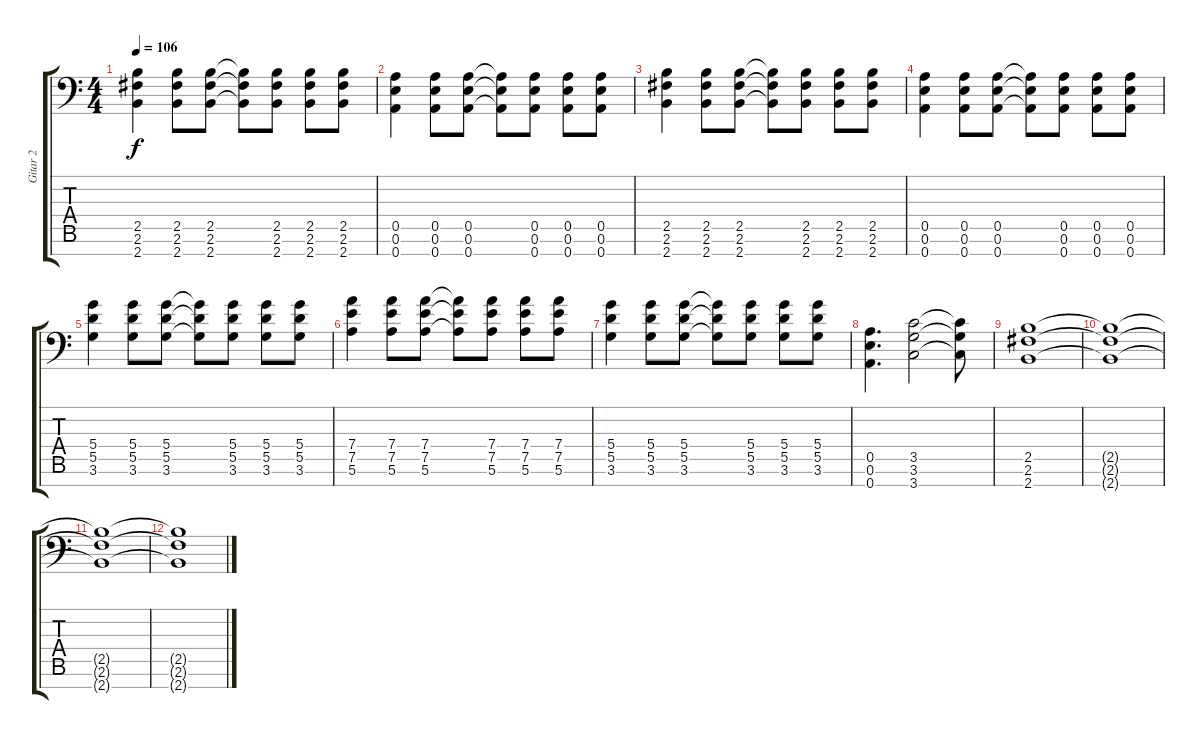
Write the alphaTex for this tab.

\track ("Gitar 2" "Gitar 2") {instrument distortionguitar}
\staff {score tabs}
\tuning (E4 B3 G3 D3 A2 E2 A1) {hide}
\ts (4 4)
\tempo 106
\clef f4
\ks c
(2.5 2.6 2.7).4{dy f} (2.5 2.6 2.7).8 (2.5 2.6 2.7).8 (2.5{t} 2.6{t} 2.7{t}).8 (2.5 2.6 2.7).8 (2.5 2.6 2.7).8 (2.5 2.6 2.7).8 |
(0.5 0.6 0.7).4 (0.5 0.6 0.7).8 (0.5 0.6 0.7).8 (0.5{t} 0.6{t} 0.7{t}).8 (0.5 0.6 0.7).8 (0.5 0.6 0.7).8 (0.5 0.6 0.7).8 |
(2.5 2.6 2.7).4 (2.5 2.6 2.7).8 (2.5 2.6 2.7).8 (2.5{t} 2.6{t} 2.7{t}).8 (2.5 2.6 2.7).8 (2.5 2.6 2.7).8 (2.5 2.6 2.7).8 |
(0.5 0.6 0.7).4 (0.5 0.6 0.7).8 (0.5 0.6 0.7).8 (0.5{t} 0.6{t} 0.7{t}).8 (0.5 0.6 0.7).8 (0.5 0.6 0.7).8 (0.5 0.6 0.7).8 |
(5.4 5.5 3.6).4 (5.4 5.5 3.6).8 (5.4 5.5 3.6).8 (5.4{t} 5.5{t} 3.6{t}).8 (5.4 5.5 3.6).8 (5.4 5.5 3.6).8 (5.4 5.5 3.6).8 |
(7.4 7.5 5.6).4 (7.4 7.5 5.6).8 (7.4 7.5 5.6).8 (7.4{t} 7.5{t} 5.6{t}).8 (7.4 7.5 5.6).8 (7.4 7.5 5.6).8 (7.4 7.5 5.6).8 |
(5.4 5.5 3.6).4 (5.4 5.5 3.6).8 (5.4 5.5 3.6).8 (5.4{t} 5.5{t} 3.6{t}).8 (5.4 5.5 3.6).8 (5.4 5.5 3.6).8 (5.4 5.5 3.6).8 |
(0.5 0.6 0.7).4{d} (3.5 3.6 3.7).2 (3.5{t} 3.6{t} 3.7{t}).8 |
(2.5 2.6 2.7).1{volume 2} |
(2.5{t} 2.6{t} 2.7{t}).1 |
(2.5{t} 2.6{t} 2.7{t}).1 |
(2.5{t} 2.6{t} 2.7{t}).1
